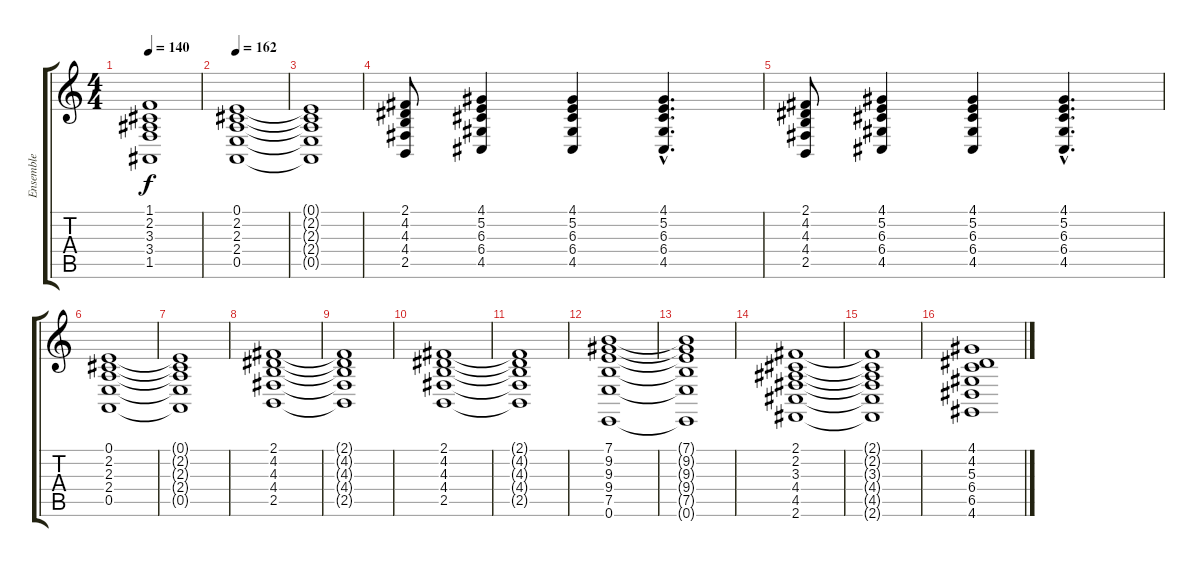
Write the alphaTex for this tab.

\track ("Ensemble" "Ensemble") {instrument stringensemble1}
\staff {score tabs}
\tuning (E4 B3 G3 D3 A2 E2) {hide}
\ts (4 4)
\tempo 140
\clef g2
\ks c
(1.1{t} 2.2{t} 3.3{t} 3.4{t} 1.5{t}).1{dy f} |
\section ("" "")
\tempo 162
(0.1 2.2 2.3 2.4 0.5).1{volume 12 instrument stringensemble1} |
(0.1{t} 2.2{t} 2.3{t} 2.4{t} 0.5{t}).1 |
(2.1 4.2 4.3 4.4 2.5).8 (4.1 5.2 6.3 6.4 4.5).4 (4.1 5.2 6.3 6.4 4.5).4 (4.1{hac} 5.2{hac} 6.3{hac} 6.4{hac} 4.5{hac}).4{d} |
(2.1 4.2 4.3 4.4 2.5).8 (4.1 5.2 6.3 6.4 4.5).4 (4.1 5.2 6.3 6.4 4.5).4 (4.1{hac} 5.2{hac} 6.3{hac} 6.4{hac} 4.5{hac}).4{d} |
(0.1 2.2 2.3 2.4 0.5).1 |
(0.1{t} 2.2{t} 2.3{t} 2.4{t} 0.5{t}).1 |
(2.1 4.2 4.3 4.4 2.5).1 |
(2.1{t} 4.2{t} 4.3{t} 4.4{t} 2.5{t}).1 |
(2.1 4.2 4.3 4.4 2.5).1 |
(2.1{t} 4.2{t} 4.3{t} 4.4{t} 2.5{t}).1 |
(7.1 9.2 9.3 9.4 7.5 0.6).1 |
(7.1{t} 9.2{t} 9.3{t} 9.4{t} 7.5{t} 0.6{t}).1 |
(2.1 2.2 3.3 4.4 4.5 2.6).1 |
(2.1{t} 2.2{t} 3.3{t} 4.4{t} 4.5{t} 2.6{t}).1 |
(4.1 4.2 5.3 6.4 6.5 4.6).1
